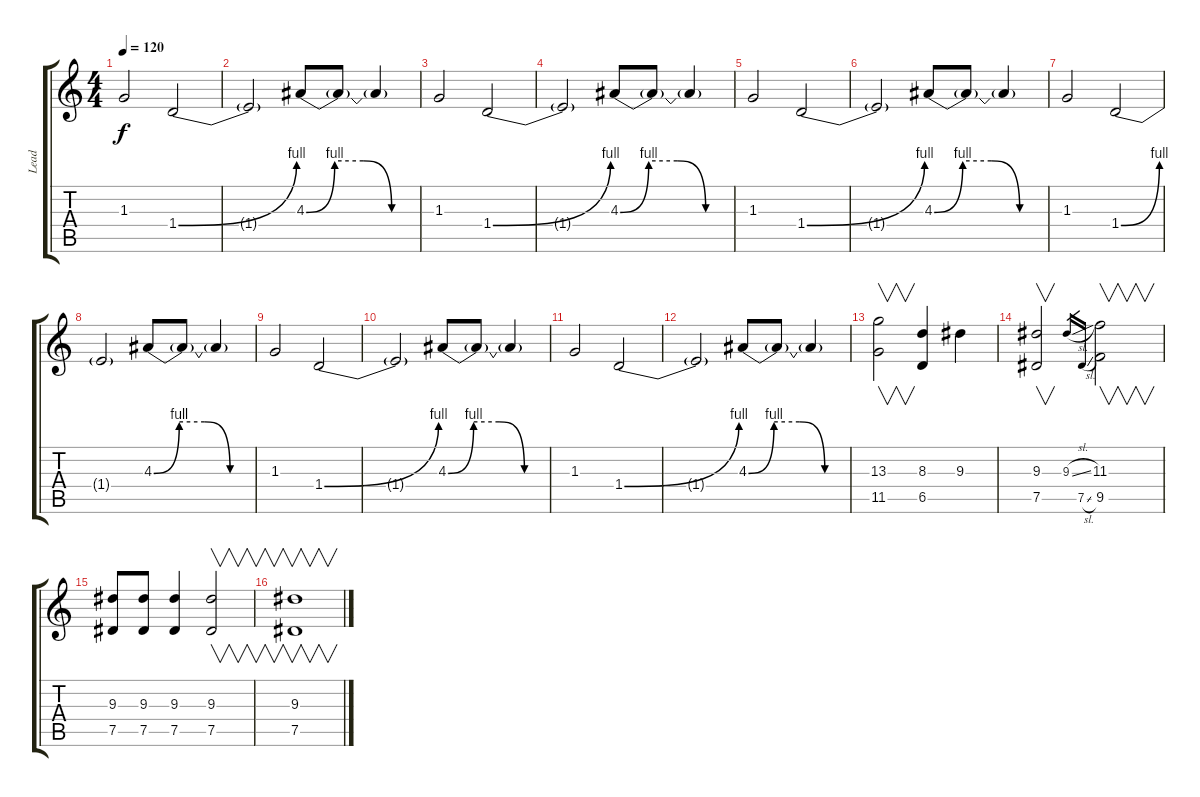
\track ("Lead" "Lead") {instrument overdrivenguitar}
\staff {score tabs}
\tuning (Eb4 Bb3 Gb3 Db3 Ab2 Eb2) {hide}
\ts (4 4)
\tempo 120
\clef g2
\ks c
1.3.2{dy f volume 10 instrument electricguitarjazz} 1.4{be (bend 0 0 60 4)}.2 |
1.4{t}.2 4.3{be (custom 0 0 15 4 30 4 45 0 60 0)}.8 4.3{t}.8 4.3{t}.4 |
1.3.2 1.4{be (bend 0 0 60 4)}.2 |
1.4{t}.2 4.3{be (custom 0 0 15 4 30 4 45 0 60 0)}.8 4.3{t}.8 4.3{t}.4 |
1.3.2 1.4{be (bend 0 0 60 4)}.2 |
1.4{t}.2 4.3{be (custom 0 0 15 4 30 4 45 0 60 0)}.8 4.3{t}.8 4.3{t}.4 |
1.3.2 1.4{be (bend 0 0 60 4)}.2 |
1.4{t}.2 4.3{be (custom 0 0 15 4 30 4 45 0 60 0)}.8 4.3{t}.8 4.3{t}.4 |
1.3.2 1.4{be (bend 0 0 60 4)}.2 |
1.4{t}.2 4.3{be (custom 0 0 15 4 30 4 45 0 60 0)}.8 4.3{t}.8 4.3{t}.4 |
1.3.2 1.4{be (bend 0 0 60 4)}.2 |
1.4{t}.2 4.3{be (custom 0 0 15 4 30 4 45 0 60 0)}.8 4.3{t}.8 4.3{t}.4 |
(13.3 11.5).2{v volume 11 instrument overdrivenguitar} (8.3 6.5).4 9.3.4 |
(9.3 7.5).2{v} 9.3{sl}.16{gr} 7.5{sl}.16{gr} (11.3 9.5).2{v} |
(9.3 7.5).8 (9.3 7.5).8 (9.3 7.5).4 (9.3 7.5).2{v} |
(9.3 7.5).1{v}
